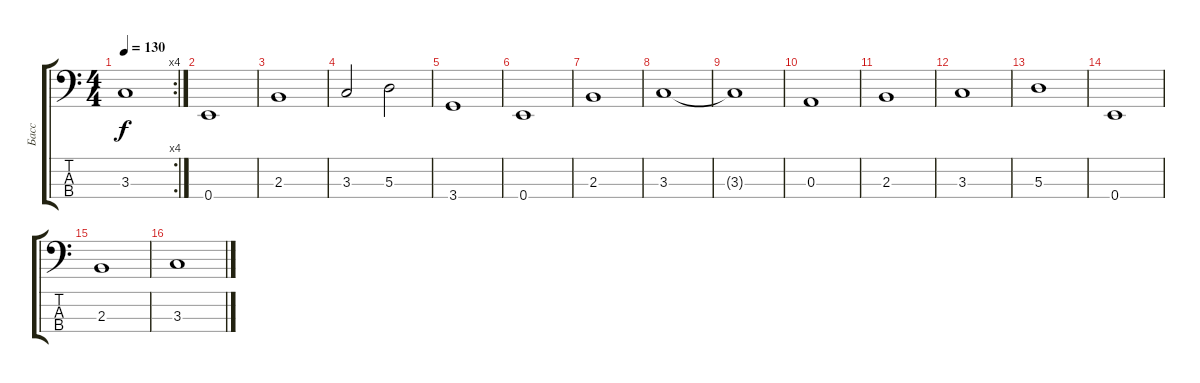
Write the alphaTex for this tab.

\track ("Басс" "Басс") {instrument electricbassfinger}
\staff {score tabs}
\tuning (G2 D2 A1 E1) {hide}
\rc 4
\ts (4 4)
\tempo 130
\clef f4
\ks c
3.3{t}.1{dy f} |
0.4.1 |
2.3.1 |
3.3.2 5.3.2 |
3.4.1 |
0.4.1 |
2.3.1 |
3.3.1 |
3.3{t}.1 |
0.3.1 |
2.3.1 |
3.3.1 |
5.3.1 |
0.4.1 |
2.3.1 |
3.3.1
